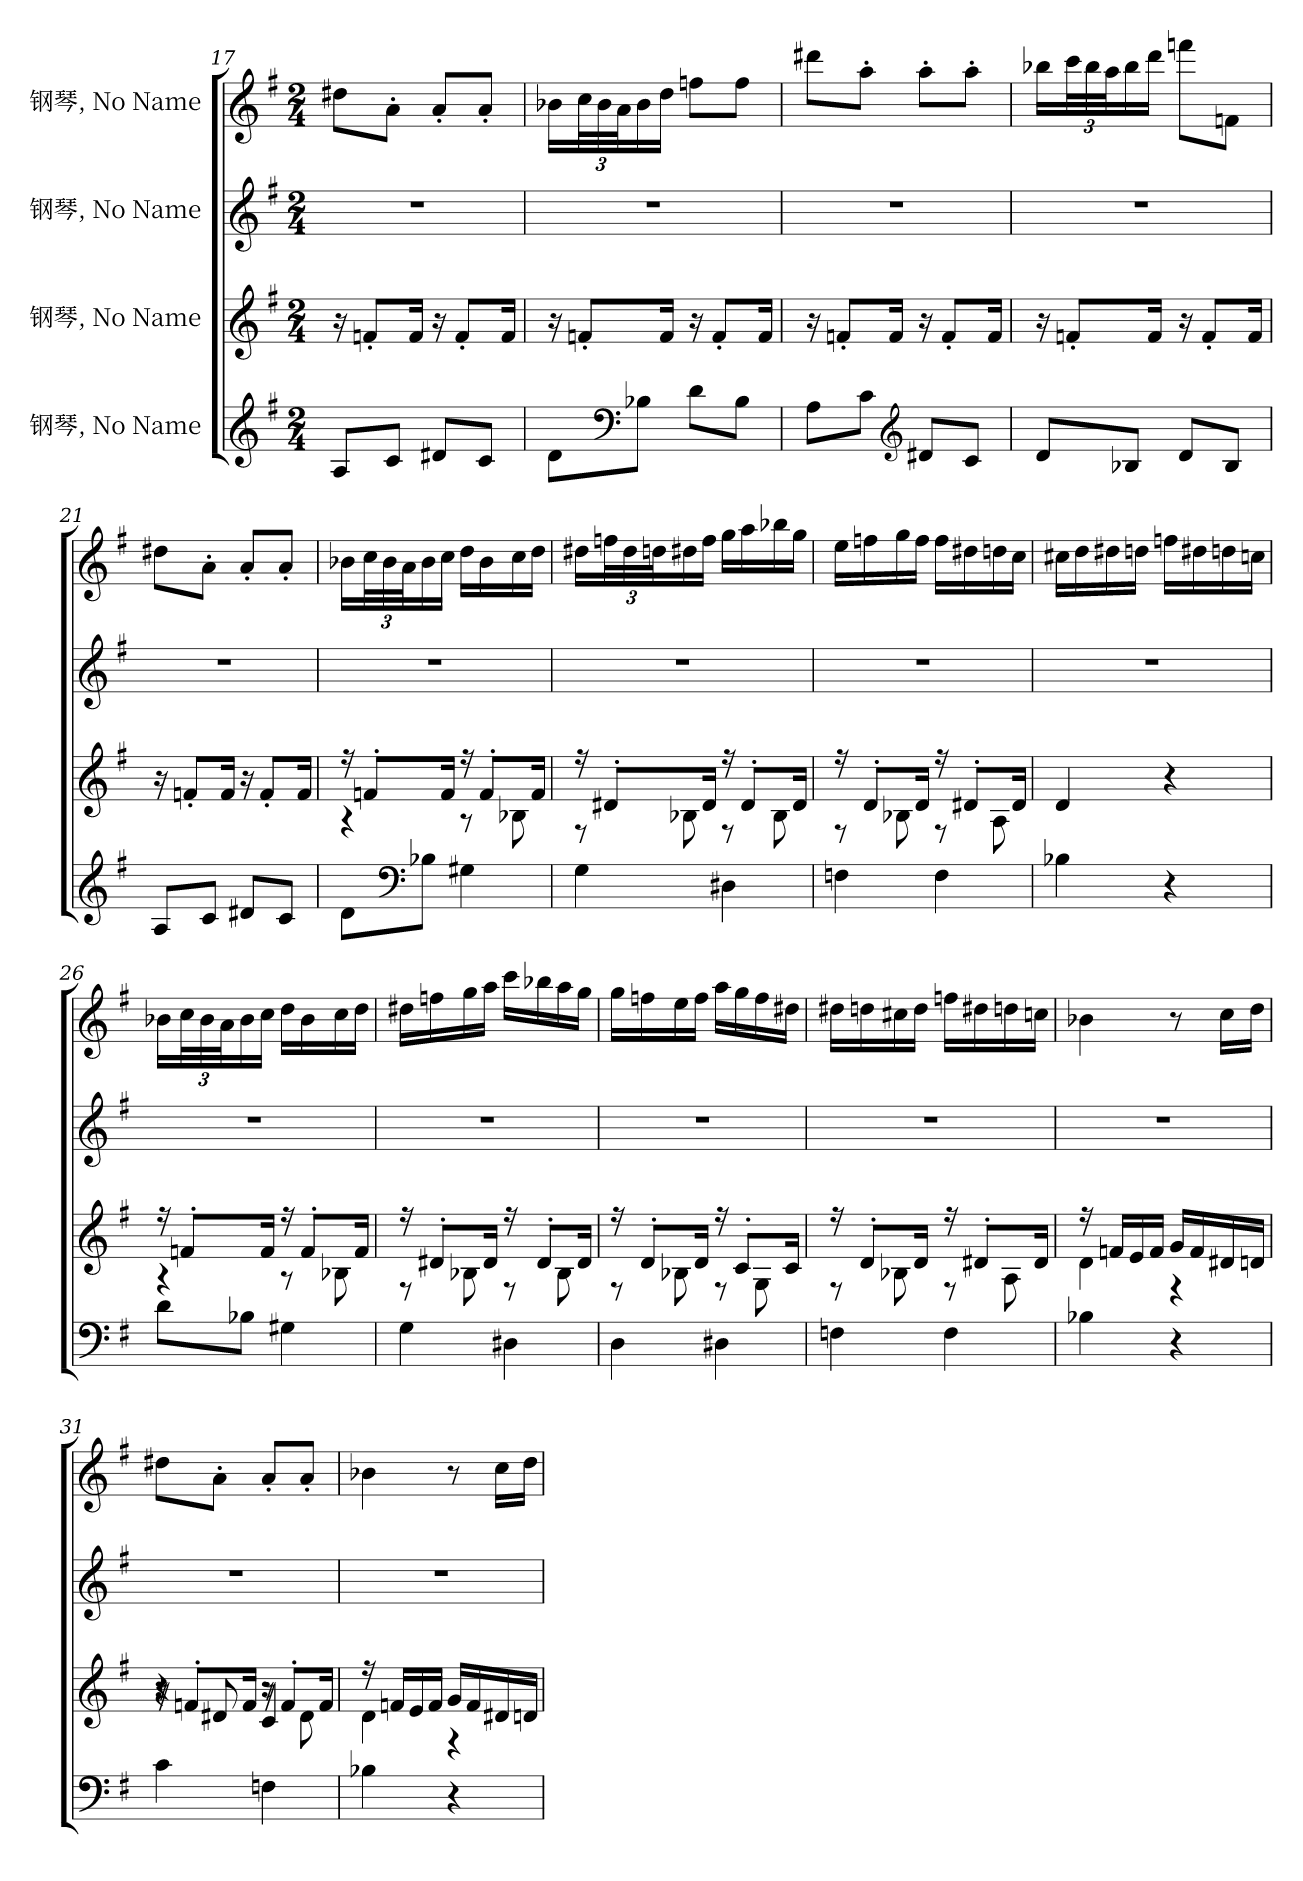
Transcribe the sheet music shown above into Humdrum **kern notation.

**kern	**kern	**kern	**kern
*part4	*part3	*part2	*part1
*staff4	*staff3	*staff2	*staff1
*I"钢琴, No Name	*I"钢琴, No Name	*I"钢琴, No Name	*I"钢琴, No Name
*clefG2	*clefG2	*clefG2	*clefG2
*k[f#]	*k[f#]	*k[f#]	*k[f#]
*M2/4	*M2/4	*M2/4	*M2/4
*MM60	*MM60	*MM60	*MM60
=17	=17	=17	=17
8A/L	16r	2r	8dd#X\L
.	8fn'/L	.	.
8c/J	.	.	8a'\J
.	16f/Jk	.	.
8d#X/L	16r	.	8a'/L
.	8f'/L	.	.
8c/J	.	.	8a'/J
.	16f/Jk	.	.
=18	=18	=18	=18
8d\L	16r	2r	16b-X\LL
*	*	*	*Xbrackettup
.	8fn'/L	.	48cc\L
.	.	.	48b-\
.	.	.	48a\J
*clefF4	*	*	*
8B-X\J	.	.	16b-\
.	16f/Jk	.	16dd\JJ
8d\L	16r	.	8ffn\L
.	8f'/L	.	.
8B-\J	.	.	8ff\J
.	16f/Jk	.	.
=19	=19	=19	=19
*	*	*	*MM60
8A\L	16r	2r	8ddd#X\L
.	8fn'/L	.	.
8c\J	.	.	8aa'\J
.	16f/Jk	.	.
*clefG2	*	*	*
8d#X/L	16r	.	8aa'\L
.	8f'/L	.	.
8c/J	.	.	8aa'\J
.	16f/Jk	.	.
!!LO:LB:g=z
=20	=20	=20	=20
8d/L	16r	2r	16bb-X\LL
.	8fn'/L	.	48ccc\L
.	.	.	48bb-\
.	.	.	48aa\J
8B-X/J	.	.	16bb-\
.	16f/Jk	.	16ddd\JJ
8d/L	16r	.	8fffn\L
.	8f'/L	.	.
8B-/J	.	.	8fn\J
.	16f/Jk	.	.
=21	=21	=21	=21
*	*	*	*MM60
8A/L	16r	2r	8dd#X\L
.	8fn'/L	.	.
8c/J	.	.	8a'\J
.	16f/Jk	.	.
8d#X/L	16r	.	8a'/L
.	8f'/L	.	.
8c/J	.	.	8a'/J
.	16f/Jk	.	.
=22	=22	=22	=22
*	*^	*	*
8d\L	16r	4r	2r	16b-X\LL
.	8fn'/L	.	.	48cc\L
.	.	.	.	48b-\
.	.	.	.	48a\J
*clefF4	*	*	*	*
8B-X\J	.	.	.	16b-\
.	16f/Jk	.	.	16cc\JJ
4G#X\	16r	8r	.	16dd\LL
.	8f'/L	.	.	16b-\
.	.	8B-X\	.	16cc\
.	16f/Jk	.	.	16dd\JJ
!!LO:LB:g=z
=23	=23	=23	=23	=23
4G\	16r	8r	2r	16dd#X\LL
.	8d#X'/L	.	.	48ffn\L
.	.	.	.	48dd#\
.	.	.	.	48ddn\J
.	.	8B-X\	.	16dd#X\
.	16d#/Jk	.	.	16ff\JJ
4D#X\	16r	8r	.	16gg\LL
.	8d#'/L	.	.	16aa\
.	.	8B-\	.	16bb-X\
.	16d#/Jk	.	.	16gg\JJ
=24	=24	=24	=24	=24
4Fn\	16r	8r	2r	16ee\LL
.	8d'/L	.	.	16ffn\
.	.	8B-X\	.	16gg\
.	16d/Jk	.	.	16ff\JJ
4F\	16r	8r	.	16ff\LL
.	8d#X'/L	.	.	16dd#X\
.	.	8A\	.	16ddn\
.	16d#/Jk	.	.	16cc\JJ
*	*v	*v	*	*
=25	=25	=25	=25
4B-X\	4d/	2r	16cc#X\LL
.	.	.	16dd\
.	.	.	16dd#X\
.	.	.	16ddn\JJ
4r	4r	.	16ffn\LL
.	.	.	16dd#X\
.	.	.	16ddn\
*	*	*	*MM54
.	.	.	16ccn\JJ
!!LO:PB:g=z
=26	=26	=26	=26
*	*	*	*MM60
*	*^	*	*
8d\L	16r	4r	2r	16b-X\LL
.	8fn'/L	.	.	48cc\L
.	.	.	.	48b-\
.	.	.	.	48a\J
8B-X\J	.	.	.	16b-\
.	16f/Jk	.	.	16cc\JJ
4G#X\	16r	8r	.	16dd\LL
.	8f'/L	.	.	16b-\
.	.	8B-X\	.	16cc\
.	16f/Jk	.	.	16dd\JJ
=27	=27	=27	=27	=27
4G\	16r	8r	2r	16dd#X\LL
.	8d#X'/L	.	.	16ffn\
.	.	8B-X\	.	16gg\
.	16d#/Jk	.	.	16aa\JJ
4D#X\	16r	8r	.	16ccc\LL
.	8d#'/L	.	.	16bb-X\
.	.	8B-\	.	16aa\
.	16d#/Jk	.	.	16gg\JJ
=28	=28	=28	=28	=28
4D\	16r	8r	2r	16gg\LL
.	8d'/L	.	.	16ffn\
.	.	8B-X\	.	16ee\
.	16d/Jk	.	.	16ff\JJ
4D#X\	16r	8r	.	16aa\LL
.	8c'/L	.	.	16gg\
.	.	8G\	.	16ff\
.	16c/Jk	.	.	16dd#X\JJ
!!LO:LB:g=z
=29	=29	=29	=29	=29
4Fn\	16r	8r	2r	16dd#X\LL
.	8d'/L	.	.	16ddn\
.	.	8B-X\	.	16cc#X\
.	16d/Jk	.	.	16dd\JJ
4F\	16r	8r	.	16ffn\LL
.	8d#X'/L	.	.	16dd#X\
.	.	8A\	.	16ddn\
*	*	*	*	*MM58
.	16d#/Jk	.	.	16ccn\JJ
=30	=30	=30	=30	=30
*	*	*	*	*MM60
4B-X\	16r	4d\	2r	4b-X\
.	16fn/LL	.	.	.
.	16e/	.	.	.
.	16f/JJ	.	.	.
4r	16g/LL	4r	.	8r
.	16f/	.	.	.
.	16d#X/	.	.	16cc\LL
.	16dn/JJ	.	.	16dd\JJ
=31	=31	=31	=31	=31
*	*	*^	*	*
4c\	16r	4r	8r	2r	8dd#X\L
.	8fn'/L	.	.	.	.
.	.	.	8d#X/	.	8a'\J
.	16f/Jk	.	.	.	.
4Fn\	16r	8r	4c/	.	8a'/L
.	8f'/L	.	.	.	.
.	.	8d#\	.	.	8a'/J
.	16f/Jk	.	.	.	.
*	*	*v	*v	*	*
!!LO:LB:g=z
=32	=32	=32	=32	=32
4B-X\	16r	4d\	2r	4b-X\
.	16fn/LL	.	.	.
.	16e/	.	.	.
.	16f/JJ	.	.	.
4r	16g/LL	4r	.	8r
.	16f/	.	.	.
.	16d#X/	.	.	16cc\LL
.	16dn/JJ	.	.	16dd\JJ
*	*v	*v	*	*
=	=	=	=
*-	*-	*-	*-
